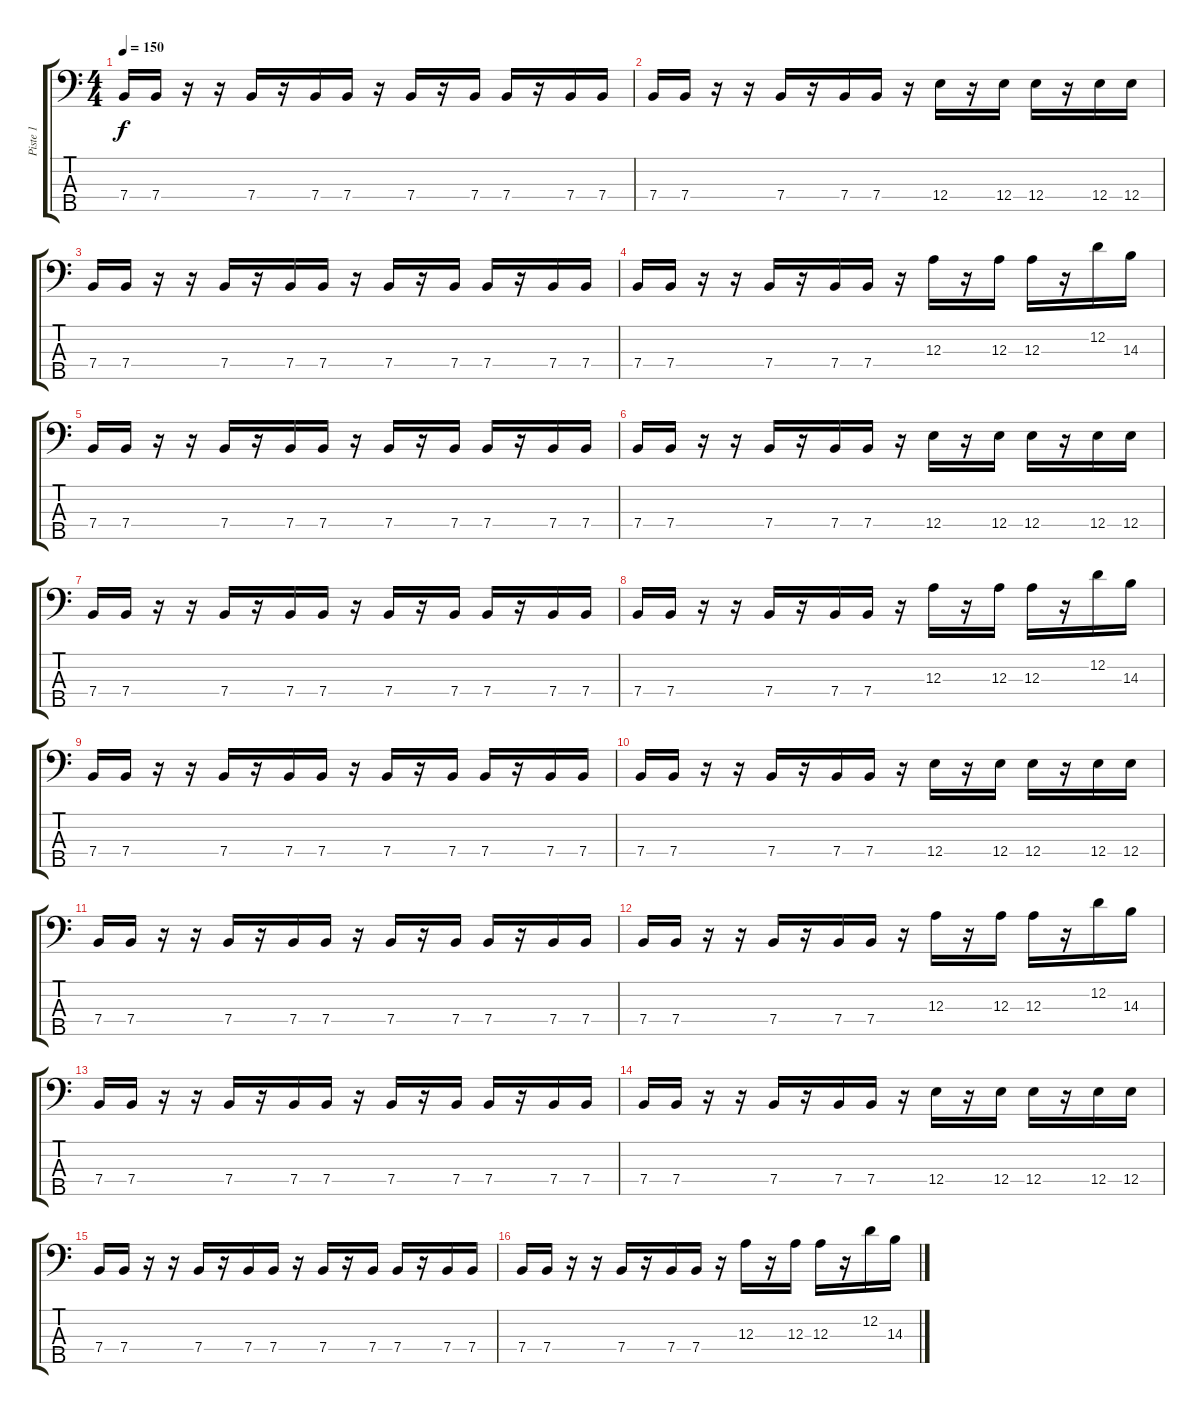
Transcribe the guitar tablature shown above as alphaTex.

\track ("Piste 1" "Piste 1") {instrument electricbasspick}
\staff {score tabs}
\tuning (G2 D2 A1 E1 B0) {hide}
\ts (4 4)
\tempo 150
\clef f4
\ks c
7.4.16{dy f} 7.4.16 r.16 r.16 7.4.16 r.16 7.4.16 7.4.16 r.16 7.4.16 r.16 7.4.16 7.4.16 r.16 7.4.16 7.4.16 |
7.4.16 7.4.16 r.16 r.16 7.4.16 r.16 7.4.16 7.4.16 r.16 12.4.16 r.16 12.4.16 12.4.16 r.16 12.4.16 12.4.16 |
7.4.16 7.4.16 r.16 r.16 7.4.16 r.16 7.4.16 7.4.16 r.16 7.4.16 r.16 7.4.16 7.4.16 r.16 7.4.16 7.4.16 |
7.4.16 7.4.16 r.16 r.16 7.4.16 r.16 7.4.16 7.4.16 r.16 12.3.16 r.16 12.3.16 12.3.16 r.16 12.2.16 14.3.16 |
7.4.16 7.4.16 r.16 r.16 7.4.16 r.16 7.4.16 7.4.16 r.16 7.4.16 r.16 7.4.16 7.4.16 r.16 7.4.16 7.4.16 |
7.4.16 7.4.16 r.16 r.16 7.4.16 r.16 7.4.16 7.4.16 r.16 12.4.16 r.16 12.4.16 12.4.16 r.16 12.4.16 12.4.16 |
7.4.16 7.4.16 r.16 r.16 7.4.16 r.16 7.4.16 7.4.16 r.16 7.4.16 r.16 7.4.16 7.4.16 r.16 7.4.16 7.4.16 |
7.4.16 7.4.16 r.16 r.16 7.4.16 r.16 7.4.16 7.4.16 r.16 12.3.16 r.16 12.3.16 12.3.16 r.16 12.2.16 14.3.16 |
7.4.16 7.4.16 r.16 r.16 7.4.16 r.16 7.4.16 7.4.16 r.16 7.4.16 r.16 7.4.16 7.4.16 r.16 7.4.16 7.4.16 |
7.4.16 7.4.16 r.16 r.16 7.4.16 r.16 7.4.16 7.4.16 r.16 12.4.16 r.16 12.4.16 12.4.16 r.16 12.4.16 12.4.16 |
7.4.16 7.4.16 r.16 r.16 7.4.16 r.16 7.4.16 7.4.16 r.16 7.4.16 r.16 7.4.16 7.4.16 r.16 7.4.16 7.4.16 |
7.4.16 7.4.16 r.16 r.16 7.4.16 r.16 7.4.16 7.4.16 r.16 12.3.16 r.16 12.3.16 12.3.16 r.16 12.2.16 14.3.16 |
7.4.16 7.4.16 r.16 r.16 7.4.16 r.16 7.4.16 7.4.16 r.16 7.4.16 r.16 7.4.16 7.4.16 r.16 7.4.16 7.4.16 |
7.4.16 7.4.16 r.16 r.16 7.4.16 r.16 7.4.16 7.4.16 r.16 12.4.16 r.16 12.4.16 12.4.16 r.16 12.4.16 12.4.16 |
7.4.16 7.4.16 r.16 r.16 7.4.16 r.16 7.4.16 7.4.16 r.16 7.4.16 r.16 7.4.16 7.4.16 r.16 7.4.16 7.4.16 |
7.4.16 7.4.16 r.16 r.16 7.4.16 r.16 7.4.16 7.4.16 r.16 12.3.16 r.16 12.3.16 12.3.16 r.16 12.2.16 14.3.16
